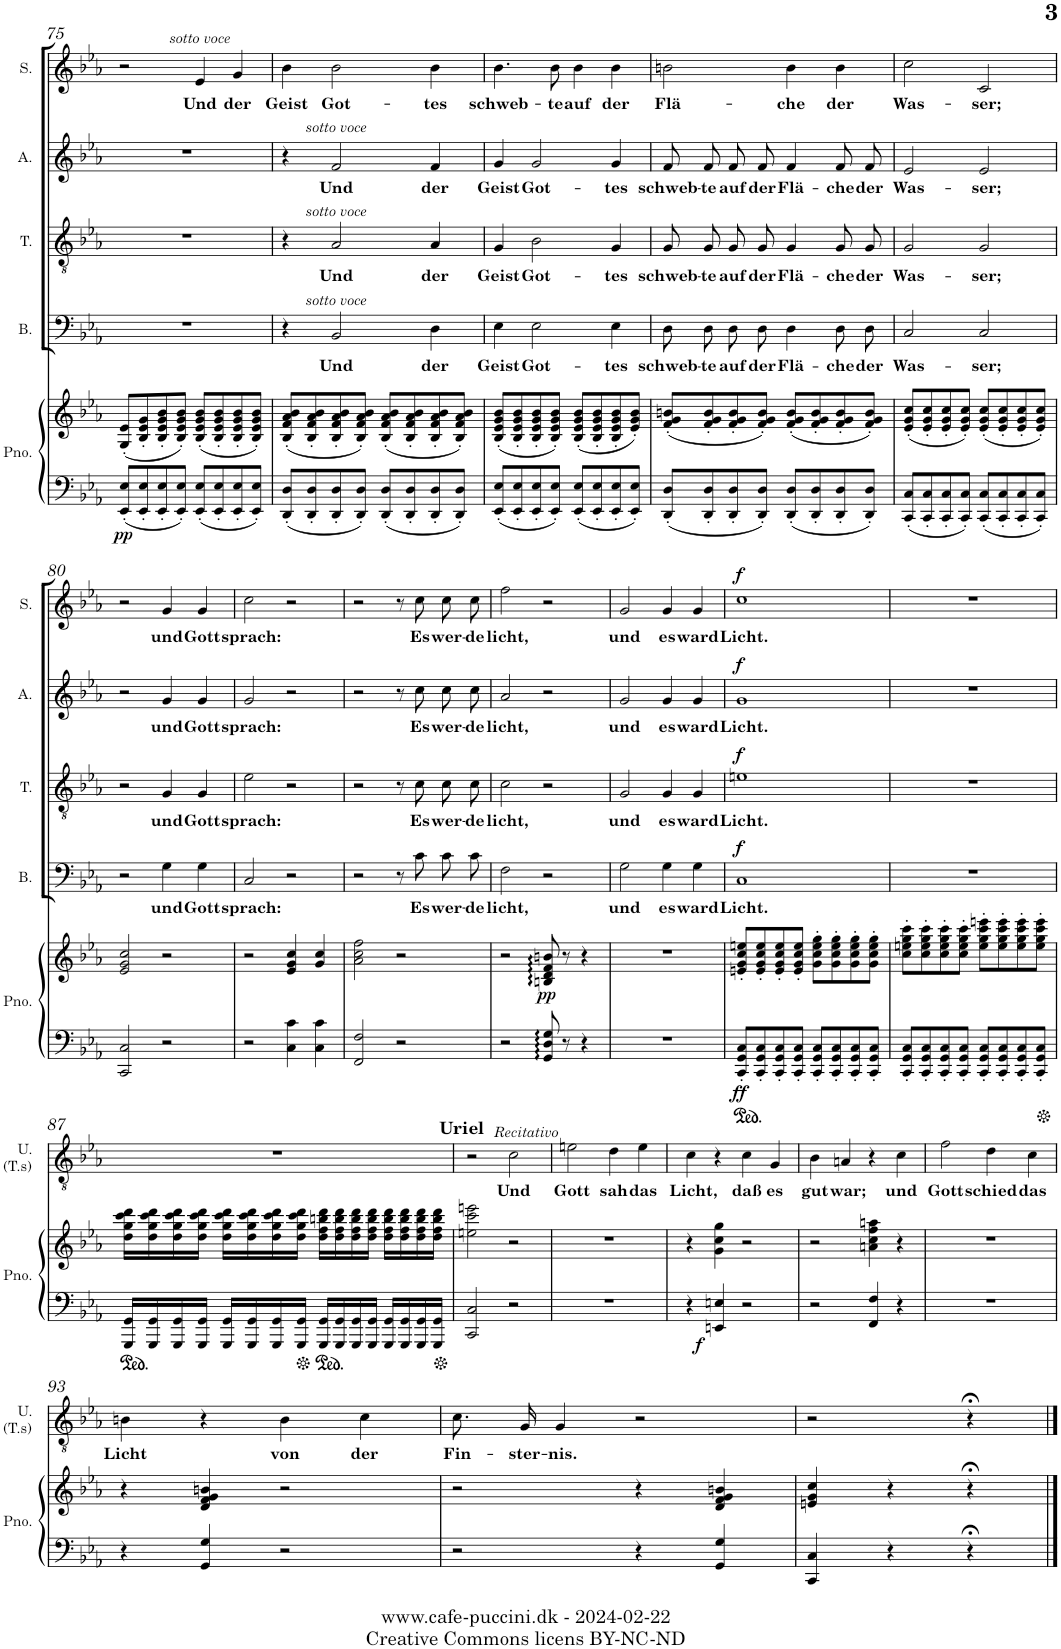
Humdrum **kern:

**kern	**kern	**dynam	**kern	**text	**dynam	**kern	**text	**dynam	**kern	**text	**dynam	**kern	**text	**dynam	**kern	**text
*part6	*part6	*part6	*part5	*part5	*part5	*part4	*part4	*part4	*part3	*part3	*part3	*part2	*part2	*part2	*part1	*part1
*staff7	*staff6	*staff6/7	*staff5	*staff5	*staff5	*staff4	*staff4	*staff4	*staff3	*staff3	*staff3	*staff2	*staff2	*staff2	*staff1	*staff1
*I"Piano	*	*	*I"Bass	*	*	*I"Tenor	*	*	*I"Alto	*	*	*I"Soprano	*	*	*I"Uriel (Tenor solo)	*
*I'Pno.	*	*	*I'B.	*	*	*I'T.	*	*	*I'A.	*	*	*I'S.	*	*	*I'U. (T.s)	*
!!LO:PB:g=z
*clefF4	*clefG2	*	*clefF4	*	*	*clefGv2	*	*	*clefG2	*	*	*clefG2	*	*	*clefGv2	*
*k[b-e-a-]	*k[b-e-a-]	*	*k[b-e-a-]	*	*	*k[b-e-a-]	*	*	*k[b-e-a-]	*	*	*k[b-e-a-]	*	*	*k[b-e-a-]	*
*M2/2	*M2/2	*	*M2/2	*	*	*M2/2	*	*	*M2/2	*	*	*M2/2	*	*	*M2/2	*
*met(c|)	*met(c|)	*	*met(c|)	*	*	*met(c|)	*	*	*met(c|)	*	*	*met(c|)	*	*	*met(c|)	*
=75	=75	=75	=75	=75	=75	=75	=75	=75	=75	=75	=75	=75	=75	=75	=75	=75
!	!	!LO:DY:b=2	!	!	!	!	!	!	!	!	!	!	!	!	!	!
8EE-/' 8E-/'L	(8G/' 8e-/'L	pp	1r	.	.	1r	.	.	1r	.	.	2r	.	.	1r	.
8EE-/' 8E-/'	8B-/' 8e-/' 8g/'	.	.	.	.	.	.	.	.	.	.	.	.	.	.	.
8EE-/' 8E-/'	8B-/' 8e-/' 8g/' 8b-/'	.	.	.	.	.	.	.	.	.	.	.	.	.	.	.
8EE-/' 8E-/'J	8B-/' 8e-/' 8g/' 8b-/'J)	.	.	.	.	.	.	.	.	.	.	.	.	.	.	.
!	!	!	!	!	!	!	!	!	!	!	!	!	!LO:LY:b	!LO:DY:a	!	!
8EE-/' 8E-/'L	(8B-/' 8e-/' 8g/' 8b-/'L	.	.	.	.	.	.	.	.	.	.	4e-/	Und	other-dynamics	.	.
8EE-/' 8E-/'	8B-/' 8e-/' 8g/' 8b-/'	.	.	.	.	.	.	.	.	.	.	.	.	.	.	.
!	!	!	!	!	!	!	!	!	!	!	!	!	!LO:LY:b	!	!	!
8EE-/' 8E-/'	8B-/' 8e-/' 8g/' 8b-/'	.	.	.	.	.	.	.	.	.	.	4g/	der	.	.	.
8EE-/' 8E-/'J	8B-/' 8e-/' 8g/' 8b-/'J)	.	.	.	.	.	.	.	.	.	.	.	.	.	.	.
=76	=76	=76	=76	=76	=76	=76	=76	=76	=76	=76	=76	=76	=76	=76	=76	=76
!	!	!	!	!	!	!	!	!	!	!	!	!	!LO:LY:b	!	!	!
8DD/' 8D/'L	(8B-/' 8f/' 8a-/' 8b-/'L	.	4r	.	.	4r	.	.	4r	.	.	4b-\	Geist	.	1r	.
8DD/' 8D/'	8B-/' 8f/' 8a-/' 8b-/'	.	.	.	.	.	.	.	.	.	.	.	.	.	.	.
!	!	!	!	!LO:LY:b	!LO:DY:a	!	!LO:LY:b	!LO:DY:a	!	!LO:LY:b	!LO:DY:a	!	!LO:LY:b	!	!	!
8DD/' 8D/'	8B-/' 8f/' 8a-/' 8b-/'	.	2BB-/	Und	other-dynamics	2A-/	Und	other-dynamics	2f/	Und	other-dynamics	2b-\	Got-	.	.	.
8DD/' 8D/'J	8B-/' 8f/' 8a-/' 8b-/'J)	.	.	.	.	.	.	.	.	.	.	.	.	.	.	.
8DD/' 8D/'L	(8B-/' 8f/' 8a-/' 8b-/'L	.	.	.	.	.	.	.	.	.	.	.	.	.	.	.
8DD/' 8D/'	8B-/' 8f/' 8a-/' 8b-/'	.	.	.	.	.	.	.	.	.	.	.	.	.	.	.
!	!	!	!	!LO:LY:b	!	!	!LO:LY:b	!	!	!LO:LY:b	!	!	!LO:LY:b	!	!	!
8DD/' 8D/'	8B-/' 8f/' 8a-/' 8b-/'	.	4D\	der	.	4A-/	der	.	4f/	der	.	4b-\	-tes	.	.	.
8DD/' 8D/'J	8B-/' 8f/' 8a-/' 8b-/'J)	.	.	.	.	.	.	.	.	.	.	.	.	.	.	.
=77	=77	=77	=77	=77	=77	=77	=77	=77	=77	=77	=77	=77	=77	=77	=77	=77
!	!	!	!	!LO:LY:b	!	!	!LO:LY:b	!	!	!LO:LY:b	!	!	!LO:LY:b	!	!	!
8EE-/' 8E-/'L	(8B-/' 8e-/' 8g/' 8b-/'L	.	4E-\	Geist	.	4G/	Geist	.	4g/	Geist	.	4.b-\	schweb-	.	1r	.
8EE-/' 8E-/'	8B-/' 8e-/' 8g/' 8b-/'	.	.	.	.	.	.	.	.	.	.	.	.	.	.	.
!	!	!	!	!LO:LY:b	!	!	!LO:LY:b	!	!	!LO:LY:b	!	!	!	!	!	!
8EE-/' 8E-/'	8B-/' 8e-/' 8g/' 8b-/'	.	2E-\	Got-	.	2B-\	Got-	.	2g/	Got-	.	.	.	.	.	.
!	!	!	!	!	!	!	!	!	!	!	!	!	!LO:LY:b	!	!	!
8EE-/' 8E-/'J	8B-/' 8e-/' 8g/' 8b-/'J)	.	.	.	.	.	.	.	.	.	.	8b-\	-te	.	.	.
!	!	!	!	!	!	!	!	!	!	!	!	!	!LO:LY:b	!	!	!
8EE-/' 8E-/'L	(8B-/' 8e-/' 8g/' 8b-/'L	.	.	.	.	.	.	.	.	.	.	4b-\	auf	.	.	.
8EE-/' 8E-/'	8B-/' 8e-/' 8g/' 8b-/'	.	.	.	.	.	.	.	.	.	.	.	.	.	.	.
!	!	!	!	!LO:LY:b	!	!	!LO:LY:b	!	!	!LO:LY:b	!	!	!LO:LY:b	!	!	!
8EE-/' 8E-/'	8B-/' 8e-/' 8g/' 8b-/'	.	4E-\	-tes	.	4G/	-tes	.	4g/	-tes	.	4b-\	der	.	.	.
8EE-/' 8E-/'J	8e-/' 8g/' 8b-/'J)	.	.	.	.	.	.	.	.	.	.	.	.	.	.	.
=78	=78	=78	=78	=78	=78	=78	=78	=78	=78	=78	=78	=78	=78	=78	=78	=78
!	!	!	!	!LO:LY:b	!	!	!LO:LY:b	!	!	!LO:LY:b	!	!	!LO:LY:b	!	!	!
8DD/' 8D/'L	(8f/' 8g/' 8bn/'L	.	8D\L	schweb-	.	8G/L	schweb-	.	8f/L	schweb-	.	2bn\	Flä-	.	1r	.
!	!	!	!	!LO:LY:b	!	!	!LO:LY:b	!	!	!LO:LY:b	!	!	!	!	!	!
8DD/' 8D/'	8f/' 8g/' 8b/'	.	8D\	-te	.	8G/	-te	.	8f/	-te	.	.	.	.	.	.
!	!	!	!	!LO:LY:b	!	!	!LO:LY:b	!	!	!LO:LY:b	!	!	!	!	!	!
8DD/' 8D/'	8f/' 8g/' 8b/'	.	8D\	auf	.	8G/	auf	.	8f/	auf	.	.	.	.	.	.
!	!	!	!	!LO:LY:b	!	!	!LO:LY:b	!	!	!LO:LY:b	!	!	!	!	!	!
8DD/' 8D/'J	8f/' 8g/' 8b/'J)	.	8D\J	der	.	8G/J	der	.	8f/J	der	.	.	.	.	.	.
!	!	!	!	!LO:LY:b	!	!	!LO:LY:b	!	!	!LO:LY:b	!	!	!LO:LY:b	!	!	!
8DD/' 8D/'L	(8f/' 8g/' 8b/'L	.	4D\	Flä-	.	4G/	Flä-	.	4f/	Flä-	.	4b\	-che	.	.	.
8DD/' 8D/'	8f/' 8g/' 8b/'	.	.	.	.	.	.	.	.	.	.	.	.	.	.	.
!	!	!	!	!LO:LY:b	!	!	!LO:LY:b	!	!	!LO:LY:b	!	!	!LO:LY:b	!	!	!
8DD/' 8D/'	8f/' 8g/' 8b/'	.	8D\L	-che	.	8G/L	-che	.	8f/L	-che	.	4b\	der	.	.	.
!	!	!	!	!LO:LY:b	!	!	!LO:LY:b	!	!	!LO:LY:b	!	!	!	!	!	!
8DD/' 8D/'J	8f/' 8g/' 8b/'J)	.	8D\J	der	.	8G/J	der	.	8f/J	der	.	.	.	.	.	.
=79	=79	=79	=79	=79	=79	=79	=79	=79	=79	=79	=79	=79	=79	=79	=79	=79
!	!	!	!	!LO:LY:b	!	!	!LO:LY:b	!	!	!LO:LY:b	!	!	!LO:LY:b	!	!	!
8CC/' 8C/'L	(8e-/' 8g/' 8cc/'L	.	2C/	Was-	.	2G/	Was-	.	2e-/	Was-	.	2cc\	Was-	.	1r	.
8CC/' 8C/'	8e-/' 8g/' 8cc/'	.	.	.	.	.	.	.	.	.	.	.	.	.	.	.
8CC/' 8C/'	8e-/' 8g/' 8cc/'	.	.	.	.	.	.	.	.	.	.	.	.	.	.	.
8CC/' 8C/'J	8e-/' 8g/' 8cc/'J)	.	.	.	.	.	.	.	.	.	.	.	.	.	.	.
!	!	!	!	!LO:LY:b	!	!	!LO:LY:b	!	!	!LO:LY:b	!	!	!LO:LY:b	!	!	!
8CC/' 8C/'L	(8e-/' 8g/' 8cc/'L	.	2C/	-ser;	.	2G/	-ser;	.	2e-/	-ser;	.	2c/	-ser;	.	.	.
8CC/' 8C/'	8e-/' 8g/' 8cc/'	.	.	.	.	.	.	.	.	.	.	.	.	.	.	.
8CC/' 8C/'	8e-/' 8g/' 8cc/'	.	.	.	.	.	.	.	.	.	.	.	.	.	.	.
8CC/' 8C/'J	8e-/' 8g/' 8cc/'J)	.	.	.	.	.	.	.	.	.	.	.	.	.	.	.
!!LO:LB:g=z
=80	=80	=80	=80	=80	=80	=80	=80	=80	=80	=80	=80	=80	=80	=80	=80	=80
2CC/ 2C/	2e-/ 2g/ 2cc/	.	2r	.	.	2r	.	.	2r	.	.	2r	.	.	1r	.
!	!	!	!	!LO:LY:b	!	!	!LO:LY:b	!	!	!LO:LY:b	!	!	!LO:LY:b	!	!	!
2r	2r	.	4G\	und	.	4G/	und	.	4g/	und	.	4g/	und	.	.	.
!	!	!	!	!LO:LY:b	!	!	!LO:LY:b	!	!	!LO:LY:b	!	!	!LO:LY:b	!	!	!
.	.	.	4G\	Gott	.	4G/	Gott	.	4g/	Gott	.	4g/	Gott	.	.	.
=81	=81	=81	=81	=81	=81	=81	=81	=81	=81	=81	=81	=81	=81	=81	=81	=81
!	!	!	!	!LO:LY:b	!	!	!LO:LY:b	!	!	!LO:LY:b	!	!	!LO:LY:b	!	!	!
2r	2r	.	2C/	sprach:	.	2e-\	sprach:	.	2g/	sprach:	.	2cc\	sprach:	.	1r	.
4C\ 4c\	4e-/ 4g/ 4cc/	.	2r	.	.	2r	.	.	2r	.	.	2r	.	.	.	.
4C\ 4c\	4g/ 4cc/	.	.	.	.	.	.	.	.	.	.	.	.	.	.	.
=82	=82	=82	=82	=82	=82	=82	=82	=82	=82	=82	=82	=82	=82	=82	=82	=82
2FF/ 2F/	2a-\ 2cc\ 2ff\	.	2r	.	.	2r	.	.	2r	.	.	2r	.	.	1r	.
2r	2r	.	8r	.	.	8r	.	.	8r	.	.	8r	.	.	.	.
!	!	!	!	!LO:LY:b	!	!	!LO:LY:b	!	!	!LO:LY:b	!	!	!LO:LY:b	!	!	!
.	.	.	8c\L	Es	.	8c\L	Es	.	8cc\L	Es	.	8cc\L	Es	.	.	.
!	!	!	!	!LO:LY:b	!	!	!LO:LY:b	!	!	!LO:LY:b	!	!	!LO:LY:b	!	!	!
.	.	.	8c\	wer-	.	8c\	wer-	.	8cc\	wer-	.	8cc\	wer-	.	.	.
!	!	!	!	!LO:LY:b	!	!	!LO:LY:b	!	!	!LO:LY:b	!	!	!LO:LY:b	!	!	!
.	.	.	8c\J	-de	.	8c\J	-de	.	8cc\J	-de	.	8cc\J	-de	.	.	.
=83	=83	=83	=83	=83	=83	=83	=83	=83	=83	=83	=83	=83	=83	=83	=83	=83
!	!	!	!	!LO:LY:b	!	!	!LO:LY:b	!	!	!LO:LY:b	!	!	!LO:LY:b	!	!	!
2r	2r	.	2F\	licht,	.	2c\	licht,	.	2a-/	licht,	.	2ff\	licht,	.	1r	.
!	!	!LO:DY:b	!	!	!	!	!	!	!	!	!	!	!	!	!	!
8GG/: 8D/: 8G/:	8Bn/: 8d/: 8f/: 8bn/:	pp	2r	.	.	2r	.	.	2r	.	.	2r	.	.	.	.
8r	8r	.	.	.	.	.	.	.	.	.	.	.	.	.	.	.
4r	4r	.	.	.	.	.	.	.	.	.	.	.	.	.	.	.
=84	=84	=84	=84	=84	=84	=84	=84	=84	=84	=84	=84	=84	=84	=84	=84	=84
!	!	!	!	!LO:LY:b	!	!	!LO:LY:b	!	!	!LO:LY:b	!	!	!LO:LY:b	!	!	!
1r	1r	.	2G\	und	.	2G/	und	.	2g/	und	.	2g/	und	.	1r	.
!	!	!	!	!LO:LY:b	!	!	!LO:LY:b	!	!	!LO:LY:b	!	!	!LO:LY:b	!	!	!
.	.	.	4G\	es	.	4G/	es	.	4g/	es	.	4g/	es	.	.	.
!	!	!	!	!LO:LY:b	!	!	!LO:LY:b	!	!	!LO:LY:b	!	!	!LO:LY:b	!	!	!
.	.	.	4G\	ward	.	4G/	ward	.	4g/	ward	.	4g/	ward	.	.	.
=85	=85	=85	=85	=85	=85	=85	=85	=85	=85	=85	=85	=85	=85	=85	=85	=85
!	!	!LO:DY:b=2	!	!LO:LY:b	!LO:DY:a	!	!LO:LY:b	!LO:DY:a	!	!LO:LY:b	!LO:DY:a	!	!LO:LY:b	!LO:DY:a	!	!
8CC/' 8GG/' 8C/'L	8en/' 8g/' 8cc/' 8een/'L	ff	1C	Licht.	f	1en	Licht.	f	1g	Licht.	f	1cc	Licht.	f	1r	.
8CC/' 8GG/' 8C/'	8e/' 8g/' 8cc/' 8ee/'	.	.	.	.	.	.	.	.	.	.	.	.	.	.	.
8CC/' 8GG/' 8C/'	8e/' 8g/' 8cc/' 8ee/'	.	.	.	.	.	.	.	.	.	.	.	.	.	.	.
8CC/' 8GG/' 8C/'J	8e/' 8g/' 8cc/' 8ee/'J	.	.	.	.	.	.	.	.	.	.	.	.	.	.	.
8CC/' 8GG/' 8C/'L	8g\' 8cc\' 8ee\' 8gg\'L	.	.	.	.	.	.	.	.	.	.	.	.	.	.	.
8CC/' 8GG/' 8C/'	8g\' 8cc\' 8ee\' 8gg\'	.	.	.	.	.	.	.	.	.	.	.	.	.	.	.
8CC/' 8GG/' 8C/'	8g\' 8cc\' 8ee\' 8gg\'	.	.	.	.	.	.	.	.	.	.	.	.	.	.	.
8CC/' 8GG/' 8C/'J	8g\' 8cc\' 8ee\' 8gg\'J	.	.	.	.	.	.	.	.	.	.	.	.	.	.	.
=86	=86	=86	=86	=86	=86	=86	=86	=86	=86	=86	=86	=86	=86	=86	=86	=86
8CC/' 8GG/' 8C/'L	8cc\' 8een\' 8gg\' 8ccc\'L	.	1r	.	.	1r	.	.	1r	.	.	1r	.	.	1r	.
8CC/' 8GG/' 8C/'	8cc\' 8ee\' 8gg\' 8ccc\'	.	.	.	.	.	.	.	.	.	.	.	.	.	.	.
8CC/' 8GG/' 8C/'	8cc\' 8ee\' 8gg\' 8ccc\'	.	.	.	.	.	.	.	.	.	.	.	.	.	.	.
8CC/' 8GG/' 8C/'J	8cc\' 8ee\' 8gg\' 8ccc\'J	.	.	.	.	.	.	.	.	.	.	.	.	.	.	.
8CC/' 8GG/' 8C/'L	8ee\' 8gg\' 8ccc\' 8eeen\'L	.	.	.	.	.	.	.	.	.	.	.	.	.	.	.
8CC/' 8GG/' 8C/'	8ee\' 8gg\' 8ccc\' 8eee\'	.	.	.	.	.	.	.	.	.	.	.	.	.	.	.
8CC/' 8GG/' 8C/'	8ee\' 8gg\' 8ccc\' 8eee\'	.	.	.	.	.	.	.	.	.	.	.	.	.	.	.
8CC/' 8GG/' 8C/'J	8ee\' 8gg\' 8ccc\' 8eee\'J	.	.	.	.	.	.	.	.	.	.	.	.	.	.	.
!!LO:LB:g=z
=87	=87	=87	=87	=87	=87	=87	=87	=87	=87	=87	=87	=87	=87	=87	=87	=87
16GGG/ 16GG/LL	16dd\ 16gg\ 16ccc\ 16ddd\LL	.	1r	.	.	1r	.	.	1r	.	.	1r	.	.	1r	.
16GGG/ 16GG/	16dd\ 16gg\ 16ccc\ 16ddd\	.	.	.	.	.	.	.	.	.	.	.	.	.	.	.
16GGG/ 16GG/	16dd\ 16gg\ 16ccc\ 16ddd\	.	.	.	.	.	.	.	.	.	.	.	.	.	.	.
16GGG/ 16GG/JJ	16dd\ 16gg\ 16ccc\ 16ddd\JJ	.	.	.	.	.	.	.	.	.	.	.	.	.	.	.
16GGG/ 16GG/LL	16dd\ 16gg\ 16ccc\ 16ddd\LL	.	.	.	.	.	.	.	.	.	.	.	.	.	.	.
16GGG/ 16GG/	16dd\ 16gg\ 16ccc\ 16ddd\	.	.	.	.	.	.	.	.	.	.	.	.	.	.	.
16GGG/ 16GG/	16dd\ 16gg\ 16ccc\ 16ddd\	.	.	.	.	.	.	.	.	.	.	.	.	.	.	.
16GGG/ 16GG/JJ	16dd\ 16gg\ 16ccc\ 16ddd\JJ	.	.	.	.	.	.	.	.	.	.	.	.	.	.	.
16GGG/ 16GG/LL	16dd\ 16ff\ 16bbn\ 16ddd\LL	.	.	.	.	.	.	.	.	.	.	.	.	.	.	.
16GGG/ 16GG/	16dd\ 16ff\ 16bb\ 16ddd\	.	.	.	.	.	.	.	.	.	.	.	.	.	.	.
16GGG/ 16GG/	16dd\ 16ff\ 16bb\ 16ddd\	.	.	.	.	.	.	.	.	.	.	.	.	.	.	.
16GGG/ 16GG/JJ	16dd\ 16ff\ 16bb\ 16ddd\JJ	.	.	.	.	.	.	.	.	.	.	.	.	.	.	.
16GGG/ 16GG/LL	16dd\ 16ff\ 16bb\ 16ddd\LL	.	.	.	.	.	.	.	.	.	.	.	.	.	.	.
16GGG/ 16GG/	16dd\ 16ff\ 16bb\ 16ddd\	.	.	.	.	.	.	.	.	.	.	.	.	.	.	.
16GGG/ 16GG/	16dd\ 16ff\ 16bb\ 16ddd\	.	.	.	.	.	.	.	.	.	.	.	.	.	.	.
16GGG/ 16GG/JJ	16dd\ 16ff\ 16bb\ 16ddd\JJ	.	.	.	.	.	.	.	.	.	.	.	.	.	.	.
=88	=88	=88	=88	=88	=88	=88	=88	=88	=88	=88	=88	=88	=88	=88	=88	=88
!	!	!	!	!	!	!	!	!	!	!	!	!	!	!	!LO:TX:a:B:t=Uriel	!
2CC/ 2C/	2een\ 2ccc\ 2eeen\	.	1r	.	.	1r	.	.	1r	.	.	1r	.	.	2r	.
!	!	!	!	!	!	!	!	!	!	!	!	!	!	!	!LO:TX:a:i:t=Recitativo	!
!	!	!	!	!	!	!	!	!	!	!	!	!	!	!	!	!LO:LY:b
2r	2r	.	.	.	.	.	.	.	.	.	.	.	.	.	2c\	Und
=89	=89	=89	=89	=89	=89	=89	=89	=89	=89	=89	=89	=89	=89	=89	=89	=89
!	!	!	!	!	!	!	!	!	!	!	!	!	!	!	!	!LO:LY:b
1r	1r	.	1r	.	.	1r	.	.	1r	.	.	1r	.	.	2en\	Gott
!	!	!	!	!	!	!	!	!	!	!	!	!	!	!	!	!LO:LY:b
.	.	.	.	.	.	.	.	.	.	.	.	.	.	.	4d\	sah
!	!	!	!	!	!	!	!	!	!	!	!	!	!	!	!	!LO:LY:b
.	.	.	.	.	.	.	.	.	.	.	.	.	.	.	4e\	das
=90	=90	=90	=90	=90	=90	=90	=90	=90	=90	=90	=90	=90	=90	=90	=90	=90
!	!	!	!	!	!	!	!	!	!	!	!	!	!	!	!	!LO:LY:b
4r	4r	.	1r	.	.	1r	.	.	1r	.	.	1r	.	.	4c\	Licht,
!	!	!LO:DY:b=2	!	!	!	!	!	!	!	!	!	!	!	!	!	!
4EEn/ 4En/	4g\ 4cc\ 4gg\	f	.	.	.	.	.	.	.	.	.	.	.	.	4r	.
!	!	!	!	!	!	!	!	!	!	!	!	!	!	!	!	!LO:LY:b
2r	2r	.	.	.	.	.	.	.	.	.	.	.	.	.	4c\	daß
!	!	!	!	!	!	!	!	!	!	!	!	!	!	!	!	!LO:LY:b
.	.	.	.	.	.	.	.	.	.	.	.	.	.	.	4G/	es
=91	=91	=91	=91	=91	=91	=91	=91	=91	=91	=91	=91	=91	=91	=91	=91	=91
!	!	!	!	!	!	!	!	!	!	!	!	!	!	!	!	!LO:LY:b
2r	2r	.	1r	.	.	1r	.	.	1r	.	.	1r	.	.	4B-\	gut
!	!	!	!	!	!	!	!	!	!	!	!	!	!	!	!	!LO:LY:b
.	.	.	.	.	.	.	.	.	.	.	.	.	.	.	4An/	war;
4FF/ 4F/	4an\ 4cc\ 4ff\ 4aan\	.	.	.	.	.	.	.	.	.	.	.	.	.	4r	.
!	!	!	!	!	!	!	!	!	!	!	!	!	!	!	!	!LO:LY:b
4r	4r	.	.	.	.	.	.	.	.	.	.	.	.	.	4c\	und
=92	=92	=92	=92	=92	=92	=92	=92	=92	=92	=92	=92	=92	=92	=92	=92	=92
!	!	!	!	!	!	!	!	!	!	!	!	!	!	!	!	!LO:LY:b
1r	1r	.	1r	.	.	1r	.	.	1r	.	.	1r	.	.	2f\	Gott
!	!	!	!	!	!	!	!	!	!	!	!	!	!	!	!	!LO:LY:b
.	.	.	.	.	.	.	.	.	.	.	.	.	.	.	4d\	schied
!	!	!	!	!	!	!	!	!	!	!	!	!	!	!	!	!LO:LY:b
.	.	.	.	.	.	.	.	.	.	.	.	.	.	.	4c\	das
!!LO:LB:g=z
=93	=93	=93	=93	=93	=93	=93	=93	=93	=93	=93	=93	=93	=93	=93	=93	=93
!	!	!	!	!	!	!	!	!	!	!	!	!	!	!	!	!LO:LY:b
4r	4r	.	1r	.	.	1r	.	.	1r	.	.	1r	.	.	4Bn\	Licht
4GG/ 4G/	4d/ 4f/ 4g/ 4bn/	.	.	.	.	.	.	.	.	.	.	.	.	.	4r	.
!	!	!	!	!	!	!	!	!	!	!	!	!	!	!	!	!LO:LY:b
2r	2r	.	.	.	.	.	.	.	.	.	.	.	.	.	4B\	von
!	!	!	!	!	!	!	!	!	!	!	!	!	!	!	!	!LO:LY:b
.	.	.	.	.	.	.	.	.	.	.	.	.	.	.	4c\	der
=94	=94	=94	=94	=94	=94	=94	=94	=94	=94	=94	=94	=94	=94	=94	=94	=94
!	!	!	!	!	!	!	!	!	!	!	!	!	!	!	!	!LO:LY:b
2r	2r	.	1r	.	.	1r	.	.	1r	.	.	1r	.	.	8.c/L	Fin-
!	!	!	!	!	!	!	!	!	!	!	!	!	!	!	!	!LO:LY:b
.	.	.	.	.	.	.	.	.	.	.	.	.	.	.	16G/Jk	-ster-
!	!	!	!	!	!	!	!	!	!	!	!	!	!	!	!	!LO:LY:b
.	.	.	.	.	.	.	.	.	.	.	.	.	.	.	4G/	-nis.
4r	4r	.	.	.	.	.	.	.	.	.	.	.	.	.	2r	.
4GG/ 4G/	4d/ 4f/ 4g/ 4bn/	.	.	.	.	.	.	.	.	.	.	.	.	.	.	.
=95	=95	=95	=95	=95	=95	=95	=95	=95	=95	=95	=95	=95	=95	=95	=95	=95
4CC/ 4C/	4en/ 4g/ 4cc/	.	2r	.	.	2r	.	.	2r	.	.	2r	.	.	2r	.
4r	4r	.	.	.	.	.	.	.	.	.	.	.	.	.	.	.
4r;<	4r;<	.	4r	.	.	4r	.	.	4r	.	.	4r	.	.	4r;<	.
==	==	==	==	==	==	==	==	==	==	==	==	==	==	==	==	==
*-	*-	*-	*-	*-	*-	*-	*-	*-	*-	*-	*-	*-	*-	*-	*-	*-
